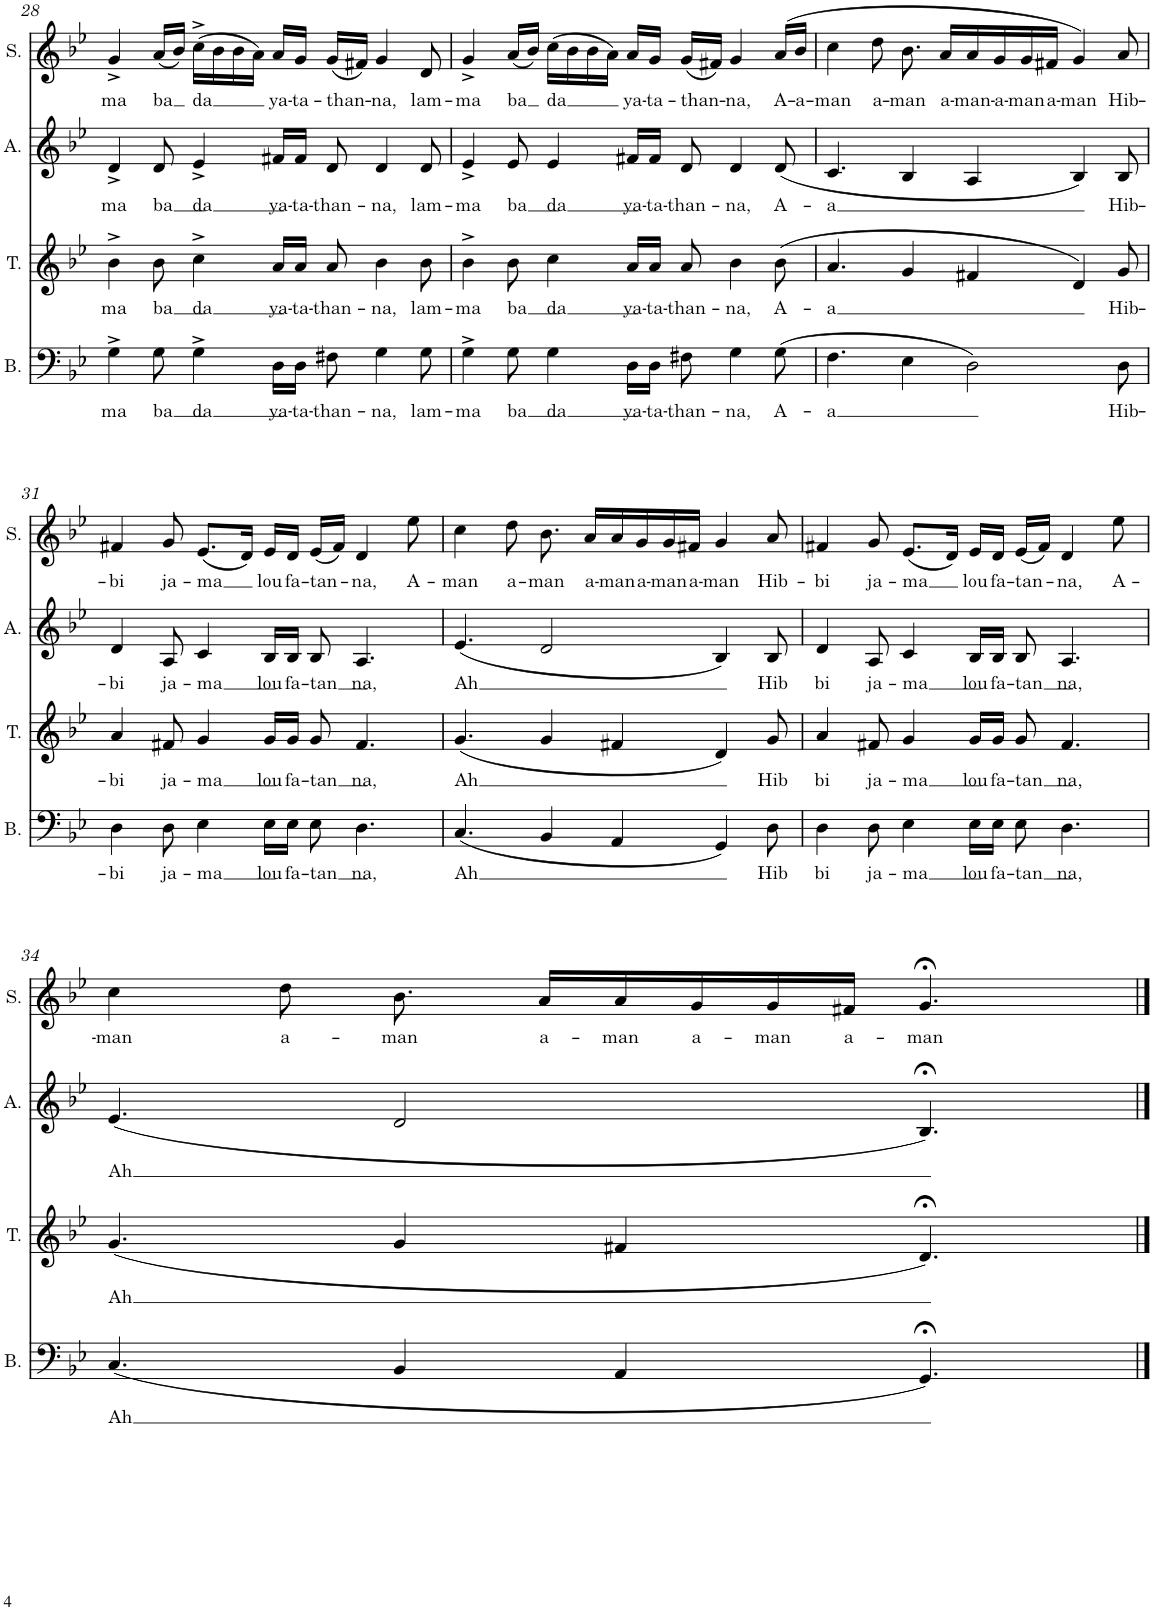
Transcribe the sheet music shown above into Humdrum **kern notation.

**kern	**text	**kern	**text	**kern	**text	**kern	**text
*part4	*part4	*part3	*part3	*part2	*part2	*part1	*part1
*staff4	*staff4	*staff3	*staff3	*staff2	*staff2	*staff1	*staff1
*I"Basse	*	*I"Ténor	*	*I"Alto	*	*I"Soprano	*
*I'B.	*	*I'T.	*	*I'A.	*	*I'S.	*
!!LO:PB:g=z
*clefF4	*	*clefG2	*	*clefG2	*	*clefG2	*
*k[b-e-]	*	*k[b-e-]	*	*k[b-e-]	*	*k[b-e-]	*
*M10/8	*	*M10/8	*	*M10/8	*	*M10/8	*
=28	=28	=28	=28	=28	=28	=28	=28
!	!LO:LY:b	!	!LO:LY:b	!	!LO:LY:b	!	!LO:LY:b
4G^\	ma	4b-^\	ma	4d^/	ma	4g^/	ma
!	!LO:LY:b	!	!LO:LY:b	!	!LO:LY:b	!	!LO:LY:b
8G\	ba	8b-\	ba	8d/	ba	(16a/LL	ba
.	.	.	.	.	.	16b-/JJ)	.
!	!LO:LY:b	!	!LO:LY:b	!	!LO:LY:b	!	!LO:LY:b
4G^\	da	4cc^\	da	4e-^/	da	(16cc^\LL	da
.	.	.	.	.	.	16b-\	.
.	.	.	.	.	.	16b-\	.
.	.	.	.	.	.	16a\JJ)	.
!	!LO:LY:b	!	!LO:LY:b	!	!LO:LY:b	!	!LO:LY:b
16D\LL	ya-	16a/LL	ya-	16f#X/LL	ya-	16a/LL	ya-
!	!LO:LY:b	!	!LO:LY:b	!	!LO:LY:b	!	!LO:LY:b
16D\JJ	-ta-	16a/JJ	-ta-	16f#/JJ	-ta-	16g/JJ	-ta-
!	!LO:LY:b	!	!LO:LY:b	!	!LO:LY:b	!	!LO:LY:b
8F#X\	-than-	8a/	-than-	8d/	-than-	(16g/LL	-than-
.	.	.	.	.	.	16f#X/JJ)	.
!	!LO:LY:b	!	!LO:LY:b	!	!LO:LY:b	!	!LO:LY:b
4G\	na,	4b-\	na,	4d/	na,	4g/	na,
!	!LO:LY:b	!	!LO:LY:b	!	!LO:LY:b	!	!LO:LY:b
8G\	lam-	8b-\	lam-	8d/	lam-	8d/	lam-
=29	=29	=29	=29	=29	=29	=29	=29
!	!LO:LY:b	!	!LO:LY:b	!	!LO:LY:b	!	!LO:LY:b
4G^\	-ma	4b-^\	-ma	4e-^/	-ma	4g^/	-ma
!	!LO:LY:b	!	!LO:LY:b	!	!LO:LY:b	!	!LO:LY:b
8G\	ba	8b-\	ba	8e-/	ba	(16a/LL	ba
.	.	.	.	.	.	16b-/JJ)	.
!	!LO:LY:b	!	!LO:LY:b	!	!LO:LY:b	!	!LO:LY:b
4G\	da	4cc\	da	4e-/	da	(16cc\LL	da
.	.	.	.	.	.	16b-\	.
.	.	.	.	.	.	16b-\	.
.	.	.	.	.	.	16a\JJ)	.
!	!LO:LY:b	!	!LO:LY:b	!	!LO:LY:b	!	!LO:LY:b
16D\LL	ya-	16a/LL	ya-	16f#X/LL	ya-	16a/LL	ya-
!	!LO:LY:b	!	!LO:LY:b	!	!LO:LY:b	!	!LO:LY:b
16D\JJ	-ta-	16a/JJ	-ta-	16f#/JJ	-ta-	16g/JJ	-ta-
!	!LO:LY:b	!	!LO:LY:b	!	!LO:LY:b	!	!LO:LY:b
8F#X\	-than-	8a/	-than-	8d/	-than-	(16g/LL	-than-
.	.	.	.	.	.	16f#X/JJ)	.
!	!LO:LY:b	!	!LO:LY:b	!	!LO:LY:b	!	!LO:LY:b
4G\	na,	4b-\	na,	4d/	na,	4g/	na,
!	!LO:LY:b	!	!LO:LY:b	!	!LO:LY:b	!	!LO:LY:b
(8G\	A-	(8b-\	A-	(8d/	A-	(16a/LL	A-
!	!	!	!	!	!	!	!LO:LY:b
.	.	.	.	.	.	16b-/JJ	-a-
=30	=30	=30	=30	=30	=30	=30	=30
!	!LO:LY:b	!	!LO:LY:b	!	!LO:LY:b	!	!LO:LY:b
4.F\	-a	4.a/	-a	4.c/	-a	4cc\	-man
!	!	!	!	!	!	!	!LO:LY:b
.	.	.	.	.	.	8dd\	a-
!	!	!	!	!	!	!	!LO:LY:b
4E-\	.	4g/	.	4B-/	.	8.b-\	-man
!	!	!	!	!	!	!	!LO:LY:b
.	.	.	.	.	.	16a/LL	a-
!	!	!	!	!	!	!	!LO:LY:b
2D\)	.	4f#X/	.	4A/	.	16a/	-man-
!	!	!	!	!	!	!	!LO:LY:b
.	.	.	.	.	.	16g/	-a-
!	!	!	!	!	!	!	!LO:LY:b
.	.	.	.	.	.	16g/	-man
!	!	!	!	!	!	!	!LO:LY:b
.	.	.	.	.	.	16f#X/JJ	a-
!	!	!	!	!	!	!	!LO:LY:b
.	.	4d/)	.	4B-/)	.	4g/)	-man
!	!LO:LY:b	!	!LO:LY:b	!	!LO:LY:b	!	!LO:LY:b
8D\	Hib-	8g/	Hib-	8B-/	Hib-	8a/	Hib-
!!LO:LB:g=z
=31	=31	=31	=31	=31	=31	=31	=31
!	!LO:LY:b	!	!LO:LY:b	!	!LO:LY:b	!	!LO:LY:b
4D\	-bi	4a/	-bi	4d/	-bi	4f#X/	-bi
!	!LO:LY:b	!	!LO:LY:b	!	!LO:LY:b	!	!LO:LY:b
8D\	ja-	8f#X/	ja-	8A/	ja-	8g/	ja-
!	!LO:LY:b	!	!LO:LY:b	!	!LO:LY:b	!	!LO:LY:b
4E-\	-ma	4g/	-ma	4c/	-ma	(8.e-/L	-ma
.	.	.	.	.	.	16d/Jk)	.
!	!LO:LY:b	!	!LO:LY:b	!	!LO:LY:b	!	!LO:LY:b
16E-\LL	lou	16g/LL	lou	16B-/LL	lou	16e-/LL	lou
!	!LO:LY:b	!	!LO:LY:b	!	!LO:LY:b	!	!LO:LY:b
16E-\JJ	fa-	16g/JJ	fa-	16B-/JJ	fa-	16d/JJ	fa-
!	!LO:LY:b	!	!LO:LY:b	!	!LO:LY:b	!	!LO:LY:b
8E-\	-tan	8g/	-tan	8B-/	-tan	(16e-/LL	-tan-
.	.	.	.	.	.	16f#/JJ)	.
!	!LO:LY:b	!	!LO:LY:b	!	!LO:LY:b	!	!LO:LY:b
4.D\	na,	4.f#/	na,	4.A/	na,	4d/	na,
!	!	!	!	!	!	!	!LO:LY:b
.	.	.	.	.	.	8ee-\	A-
=32	=32	=32	=32	=32	=32	=32	=32
!	!LO:LY:b	!	!LO:LY:b	!	!LO:LY:b	!	!LO:LY:b
(4.C/	-Ah	(4.g/	-Ah	(4.e-/	-Ah	4cc\	-man
!	!	!	!	!	!	!	!LO:LY:b
.	.	.	.	.	.	8dd\	a-
!	!	!	!	!	!	!	!LO:LY:b
4BB-/	.	4g/	.	2d/	.	8.b-\	-man
!	!	!	!	!	!	!	!LO:LY:b
.	.	.	.	.	.	16a/LL	a-
!	!	!	!	!	!	!	!LO:LY:b
4AA/	.	4f#X/	.	.	.	16a/	-man
!	!	!	!	!	!	!	!LO:LY:b
.	.	.	.	.	.	16g/	a-
!	!	!	!	!	!	!	!LO:LY:b
.	.	.	.	.	.	16g/	-man
!	!	!	!	!	!	!	!LO:LY:b
.	.	.	.	.	.	16f#X/JJ	a-
!	!	!	!	!	!	!	!LO:LY:b
4GG/)	.	4d/)	.	4B-/)	.	4g/	-man
!	!LO:LY:b	!	!LO:LY:b	!	!LO:LY:b	!	!LO:LY:b
8D\	Hib	8g/	Hib	8B-/	Hib	8a/	Hib-
=33	=33	=33	=33	=33	=33	=33	=33
!	!LO:LY:b	!	!LO:LY:b	!	!LO:LY:b	!	!LO:LY:b
4D\	-bi	4a/	-bi	4d/	-bi	4f#X/	-bi
!	!LO:LY:b	!	!LO:LY:b	!	!LO:LY:b	!	!LO:LY:b
8D\	ja-	8f#X/	ja-	8A/	ja-	8g/	ja-
!	!LO:LY:b	!	!LO:LY:b	!	!LO:LY:b	!	!LO:LY:b
4E-\	-ma	4g/	-ma	4c/	-ma	(8.e-/L	-ma
.	.	.	.	.	.	16d/Jk)	.
!	!LO:LY:b	!	!LO:LY:b	!	!LO:LY:b	!	!LO:LY:b
16E-\LL	lou	16g/LL	lou	16B-/LL	lou	16e-/LL	lou
!	!LO:LY:b	!	!LO:LY:b	!	!LO:LY:b	!	!LO:LY:b
16E-\JJ	fa-	16g/JJ	fa-	16B-/JJ	fa-	16d/JJ	fa-
!	!LO:LY:b	!	!LO:LY:b	!	!LO:LY:b	!	!LO:LY:b
8E-\	-tan	8g/	-tan	8B-/	-tan	(16e-/LL	-tan-
.	.	.	.	.	.	16f#/JJ)	.
!	!LO:LY:b	!	!LO:LY:b	!	!LO:LY:b	!	!LO:LY:b
4.D\	na,	4.f#/	na,	4.A/	na,	4d/	na,
!	!	!	!	!	!	!	!LO:LY:b
.	.	.	.	.	.	8ee-\	A-
!!LO:LB:g=z
=34	=34	=34	=34	=34	=34	=34	=34
!	!LO:LY:b	!	!LO:LY:b	!	!LO:LY:b	!	!LO:LY:b
(4.C/	-Ah	(4.g/	-Ah	(4.e-/	-Ah	4cc\	-man
!	!	!	!	!	!	!	!LO:LY:b
.	.	.	.	.	.	8dd\	a-
!	!	!	!	!	!	!	!LO:LY:b
4BB-/	.	4g/	.	2d/	.	8.b-\	-man
!	!	!	!	!	!	!	!LO:LY:b
.	.	.	.	.	.	16a/LL	a-
!	!	!	!	!	!	!	!LO:LY:b
4AA/	.	4f#X/	.	.	.	16a/	-man
!	!	!	!	!	!	!	!LO:LY:b
.	.	.	.	.	.	16g/	a-
!	!	!	!	!	!	!	!LO:LY:b
.	.	.	.	.	.	16g/	-man
!	!	!	!	!	!	!	!LO:LY:b
.	.	.	.	.	.	16f#X/JJ	a-
!	!	!	!	!	!	!	!LO:LY:b
4.GG;</)	.	4.d;</)	.	4.B-;</)	.	4.g;</	-man
==	==	==	==	==	==	==	==
*-	*-	*-	*-	*-	*-	*-	*-
